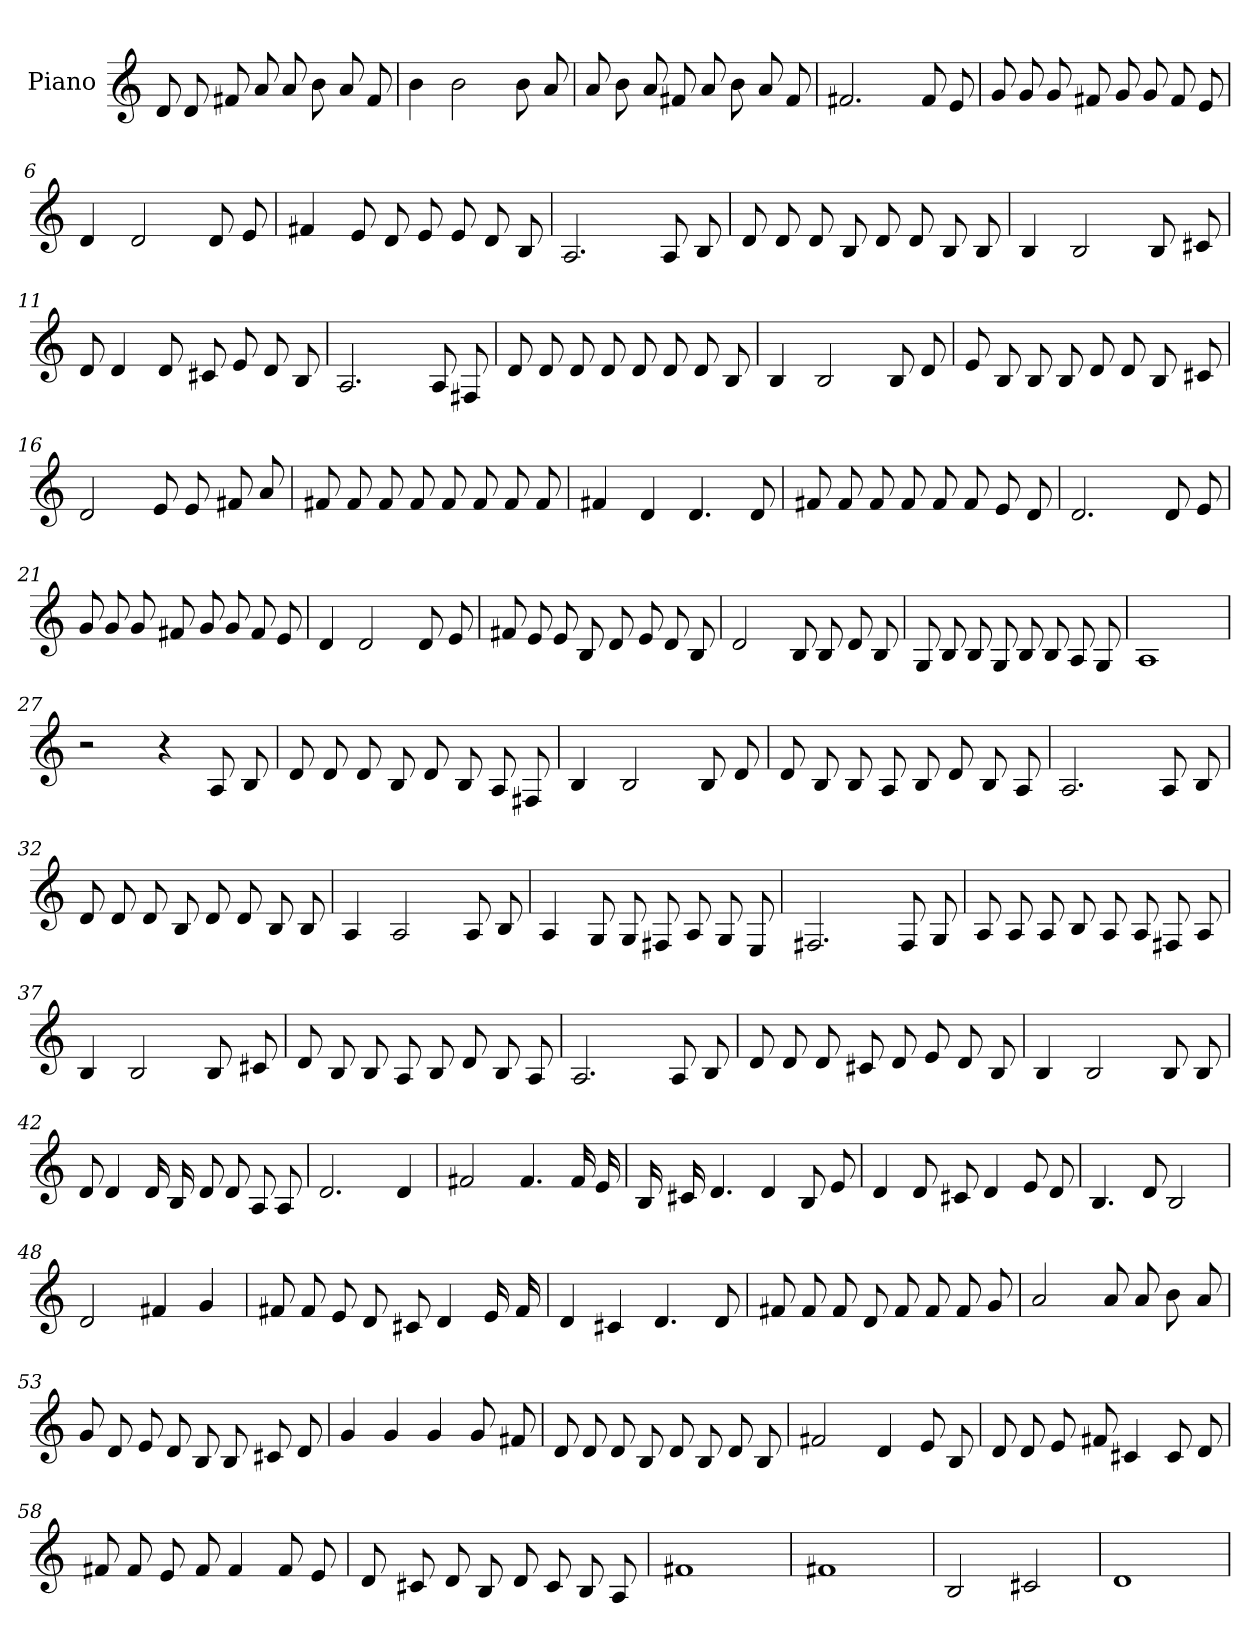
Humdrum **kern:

**kern
*part1
*staff1
*I"Piano
*I'Pno.
=1
8d
8d
8f#
8a
8a
8b
8a
8f#
=2
4b
2b
8b
8a
=3
8a
8b
8a
8f#
8a
8b
8a
8f#
=4
2.f#
8f#
8e
=5
8g
8g
8g
8f#
8g
8g
8f#
8e
=6
4d
2d
8d
8e
=7
4f#
8e
8d
8e
8e
8d
8B
=8
2.A
8A
8B
=9
8d
8d
8d
8B
8d
8d
8B
8B
=10
4B
2B
8B
8c#
=11
8d
4d
8d
8c#
8e
8d
8B
=12
2.A
8A
8F#
=13
8d
8d
8d
8d
8d
8d
8d
8B
=14
4B
2B
8B
8d
=15
8e
8B
8B
8B
8d
8d
8B
8c#
=16
2d
8e
8e
8f#
8a
=17
8f#
8f#
8f#
8f#
8f#
8f#
8f#
8f#
=18
4f#
4d
4.d
8d
=19
8f#
8f#
8f#
8f#
8f#
8f#
8e
8d
=20
2.d
8d
8e
=21
8g
8g
8g
8f#
8g
8g
8f#
8e
=22
4d
2d
8d
8e
=23
8f#
8e
8e
8B
8d
8e
8d
8B
=24
2d
8B
8B
8d
8B
=25
8G
8B
8B
8G
8B
8B
8A
8G
=26
1A
=27
2r
4r
8A
8B
=28
8d
8d
8d
8B
8d
8B
8A
8F#
=29
4B
2B
8B
8d
=30
8d
8B
8B
8A
8B
8d
8B
8A
=31
2.A
8A
8B
=32
8d
8d
8d
8B
8d
8d
8B
8B
=33
4A
2A
8A
8B
=34
4A
8G
8G
8F#
8A
8G
8E
=35
2.F#
8F#
8G
=36
8A
8A
8A
8B
8A
8A
8F#
8A
=37
4B
2B
8B
8c#
=38
8d
8B
8B
8A
8B
8d
8B
8A
=39
2.A
8A
8B
=40
8d
8d
8d
8c#
8d
8e
8d
8B
=41
4B
2B
8B
8B
=42
8d
4d
16d
16B
8d
8d
8A
8A
=43
2.d
4d
=44
2f#
4.f#
16f#
16e
=45
16B
16c#
4.d
4d
8B
8e
=46
4d
8d
8c#
4d
8e
8d
=47
4.B
8d
2B
=48
2d
4f#
4g
=49
8f#
8f#
8e
8d
8c#
4d
16e
16f#
=50
4d
4c#
4.d
8d
=51
8f#
8f#
8f#
8d
8f#
8f#
8f#
8g
=52
2a
8a
8a
8b
8a
=53
8g
8d
8e
8d
8B
8B
8c#
8d
=54
4g
4g
4g
8g
8f#
=55
8d
8d
8d
8B
8d
8B
8d
8B
=56
2f#
4d
8e
8B
=57
8d
8d
8e
8f#
4c#
8c#
8d
=58
8f#
8f#
8e
8f#
4f#
8f#
8e
=59
8d
8c#
8d
8B
8d
8c#
8B
8A
=60
1f#
=61
1f#
=62
2B
2c#
=63
1d
=
*-
